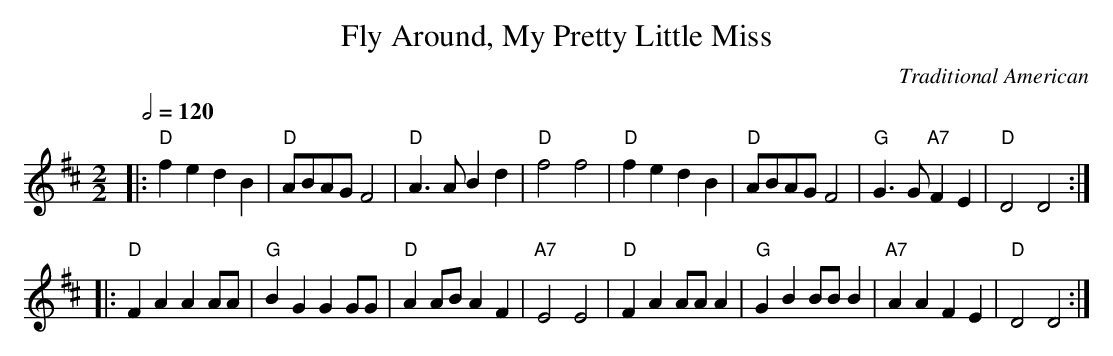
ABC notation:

X:1
T:Fly Around, My Pretty Little Miss
C:Traditional American
Q:1/2=120
M:2/2
L:1/4
K:D
|: "D"fe dB | "D"A/B/A/G/ F2 | "D"A3/A/ Bd | "D"f2 f2 |\
"D"fe dB | "D"A/B/A/G/ F2 | "G"G3/G/ "A7"FE | "D"D2 D2 :|
|: "D"FA AA/A/ | "G"BG GG/G/ | "D"AA/B/ AF | "A7"E2 E2 |\
"D"FA A/A/A | "G"GB B/B/B | "A7"AA FE | "D"D2 D2 :|
